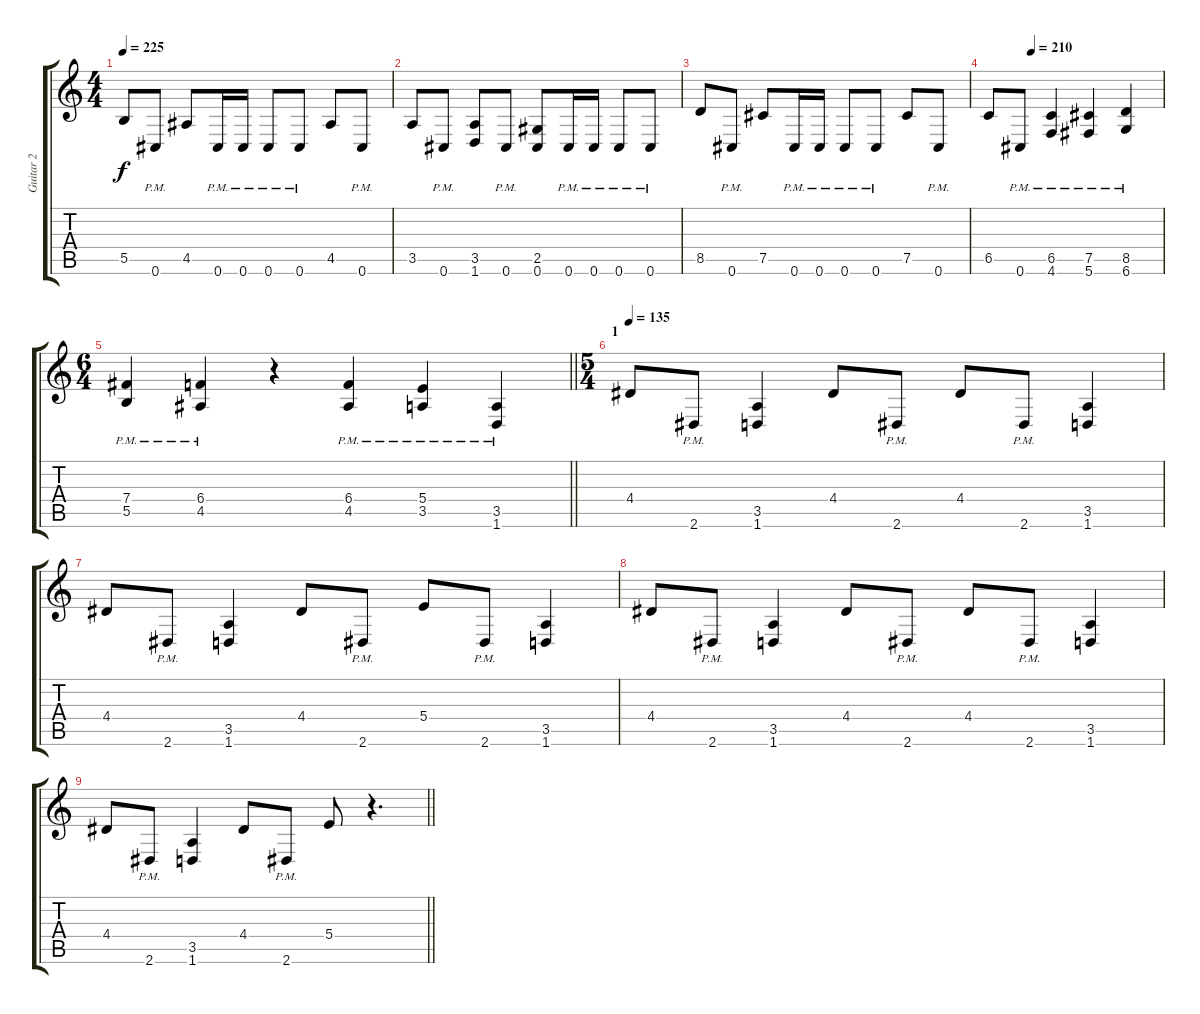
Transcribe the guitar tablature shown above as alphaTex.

\track ("Guitar 2" "Guitar 2") {instrument distortionguitar}
\staff {score tabs}
\tuning (Db4 Ab3 E3 B2 Gb2 Db2) {hide}
\ts (4 4)
\tempo 225
\clef g2
\ks c
5.5.8{dy f} 0.6{pm}.8 4.5.8 0.6{pm}.16 0.6{pm}.16 0.6{pm}.8 0.6{pm}.8 4.5.8 0.6{pm}.8 |
3.5.8 0.6{pm}.8 (3.5 1.6).8 0.6{pm}.8 (2.5 0.6).8 0.6{pm}.16 0.6{pm}.16 0.6{pm}.8 0.6{pm}.8 |
8.5.8 0.6{pm}.8 7.5.8 0.6{pm}.16 0.6{pm}.16 0.6{pm}.8 0.6{pm}.8 7.5.8 0.6{pm}.8 |
\tempo (210 0.25)
6.5.8 0.6{pm}.8 (6.5{pm} 4.6{pm}).4 (7.5{pm} 5.6{pm}).4 (8.5{pm} 6.6{pm}).4 |
\ts (6 4)
\barLineRight lightlight
(7.4{pm} 5.5{pm}).4 (6.4{pm} 4.5{pm}).4 r.4 (6.4{pm} 4.5{pm}).4 (5.4{pm} 3.5{pm}).4 (3.5{pm} 1.6{pm}).4 |
\ts (5 4)
\section ("" "1")
\tempo 135
4.4.8 2.6{pm}.8 (3.5 1.6).4 4.4.8 2.6{pm}.8 4.4.8 2.6{pm}.8 (3.5 1.6).4 |
4.4.8 2.6{pm}.8 (3.5 1.6).4 4.4.8 2.6{pm}.8 5.4.8 2.6{pm}.8 (3.5 1.6).4 |
4.4.8 2.6{pm}.8 (3.5 1.6).4 4.4.8 2.6{pm}.8 4.4.8 2.6{pm}.8 (3.5 1.6).4 |
\barLineRight lightlight
4.4.8 2.6{pm}.8 (3.5 1.6).4 4.4.8 2.6{pm}.8 5.4.8 r.4{d}
